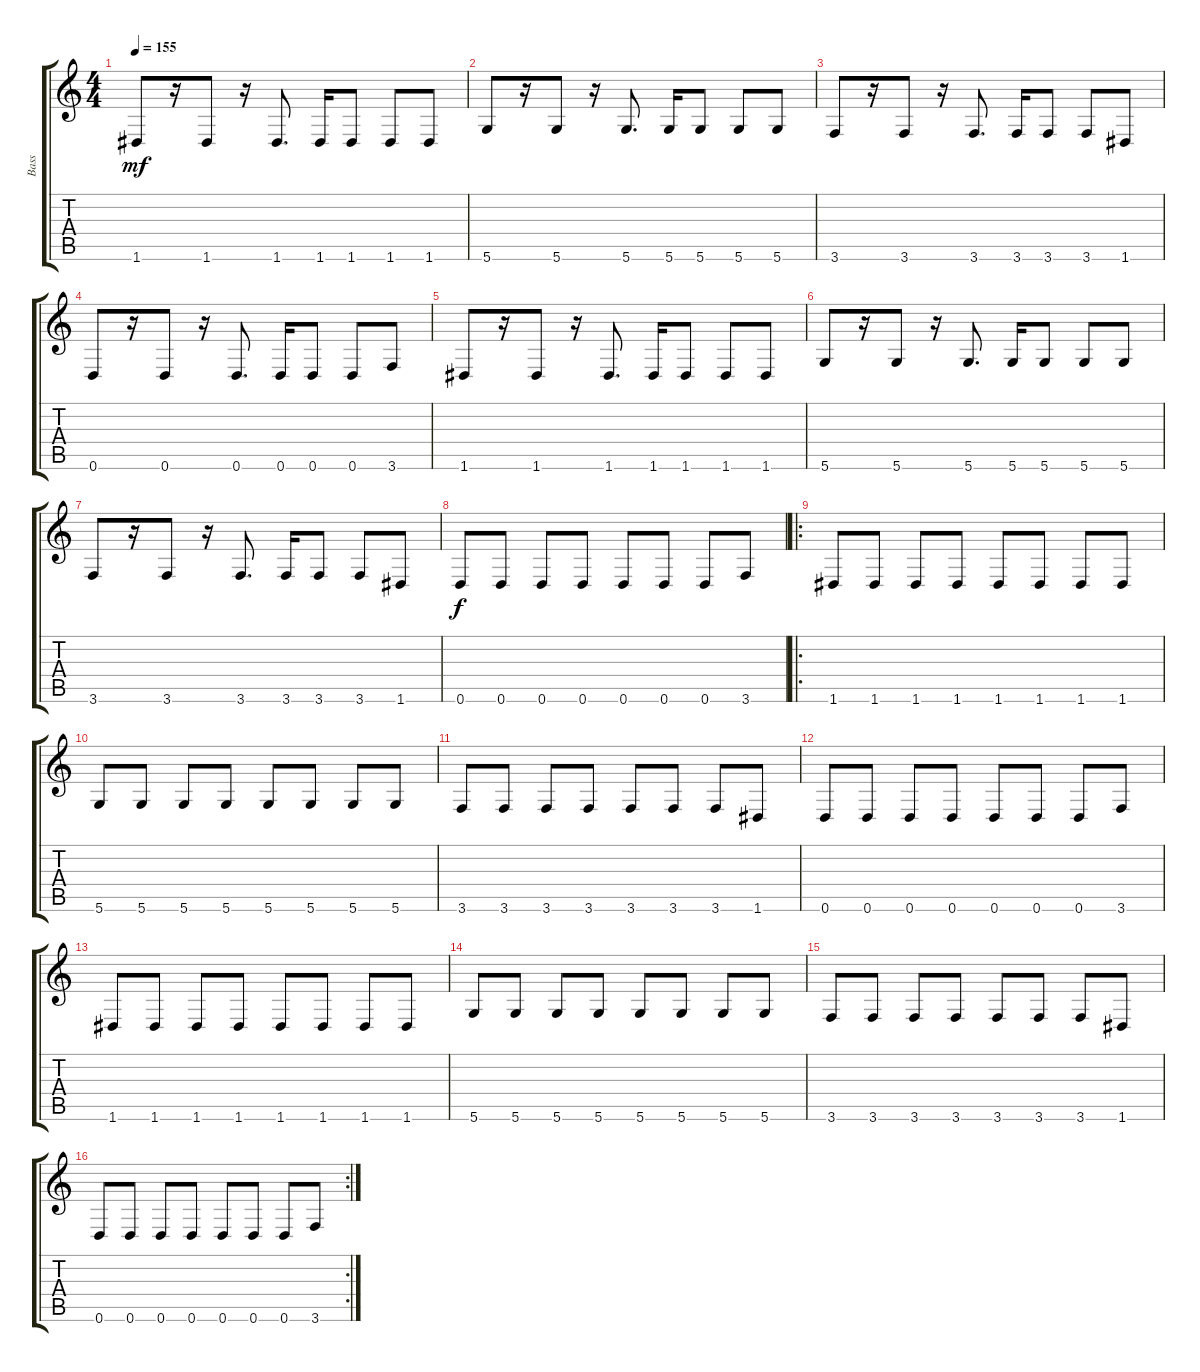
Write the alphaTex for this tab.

\track ("Bass" "Bass") {instrument electricbassfinger}
\staff {score tabs}
\tuning (E4 B3 G3 D3 A2 D2) {hide}
\ts (4 4)
\tempo 155
\clef g2
\ks c
1.6.8{dy mf} r.16 1.6.8 r.16 1.6.8{d} 1.6.16 1.6.8 1.6.8 1.6.8 |
5.6.8 r.16 5.6.8 r.16 5.6.8{d} 5.6.16 5.6.8 5.6.8 5.6.8 |
3.6.8 r.16 3.6.8 r.16 3.6.8{d} 3.6.16 3.6.8 3.6.8 1.6.8 |
0.6.8 r.16 0.6.8 r.16 0.6.8{d} 0.6.16 0.6.8 0.6.8 3.6.8 |
1.6.8 r.16 1.6.8 r.16 1.6.8{d} 1.6.16 1.6.8 1.6.8 1.6.8 |
5.6.8 r.16 5.6.8 r.16 5.6.8{d} 5.6.16 5.6.8 5.6.8 5.6.8 |
3.6.8 r.16 3.6.8 r.16 3.6.8{d} 3.6.16 3.6.8 3.6.8 1.6.8 |
0.6.8{dy f} 0.6.8 0.6.8 0.6.8 0.6.8 0.6.8 0.6.8 3.6.8 |
\ro
1.6.8 1.6.8 1.6.8 1.6.8 1.6.8 1.6.8 1.6.8 1.6.8 |
5.6.8 5.6.8 5.6.8 5.6.8 5.6.8 5.6.8 5.6.8 5.6.8 |
3.6.8 3.6.8 3.6.8 3.6.8 3.6.8 3.6.8 3.6.8 1.6.8 |
0.6.8 0.6.8 0.6.8 0.6.8 0.6.8 0.6.8 0.6.8 3.6.8 |
1.6.8 1.6.8 1.6.8 1.6.8 1.6.8 1.6.8 1.6.8 1.6.8 |
5.6.8 5.6.8 5.6.8 5.6.8 5.6.8 5.6.8 5.6.8 5.6.8 |
3.6.8 3.6.8 3.6.8 3.6.8 3.6.8 3.6.8 3.6.8 1.6.8 |
\rc 2
0.6.8 0.6.8 0.6.8 0.6.8 0.6.8 0.6.8 0.6.8 3.6.8
